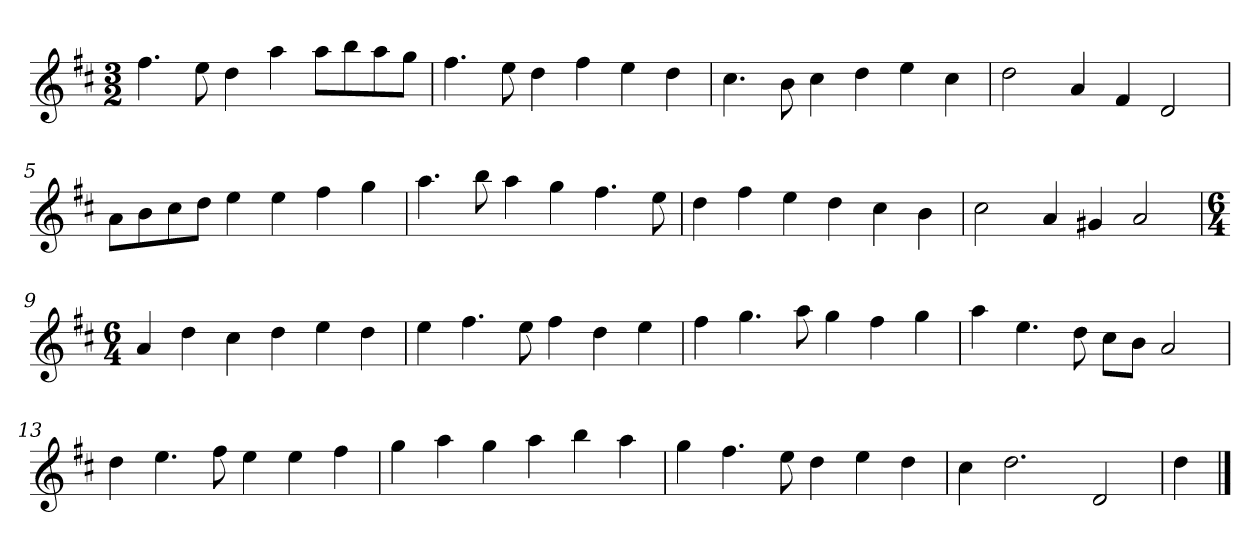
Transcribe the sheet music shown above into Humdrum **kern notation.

**kern
*part1
*staff1
*k[f#c#]
*M3/2
*MM120
=1
4.ff#
8ee
4dd
4aa
8aaL
8bb
8aa
8ggJ
=2
4.ff#
8ee
4dd
4ff#
4ee
4dd
=3
4.cc#
8b
4cc#
4dd
4ee
4cc#
=4
2dd
4a
4f#
2d
=5
8aL
8b
8cc#
8ddJ
4ee
4ee
4ff#
4gg
=6
4.aa
8bb
4aa
4gg
4.ff#
8ee
=7
4dd
4ff#
4ee
4dd
4cc#
4b
=8
2cc#
4a
4g#X
2a
=9
*M6/4
4a
4dd
4cc#
4dd
4ee
4dd
=10
4ee
4.ff#
8ee
4ff#
4dd
4ee
=11
4ff#
4.gg
8aa
4gg
4ff#
4gg
=12
4aa
4.ee
8dd
8cc#L
8bJ
2a
=13
4dd
4.ee
8ff#
4ee
4ee
4ff#
=14
4gg
4aa
4gg
4aa
4bb
4aa
=15
4gg
4.ff#
8ee
4dd
4ee
4dd
=16
4cc#
2.dd
2d
=17
4dd
==
*-
